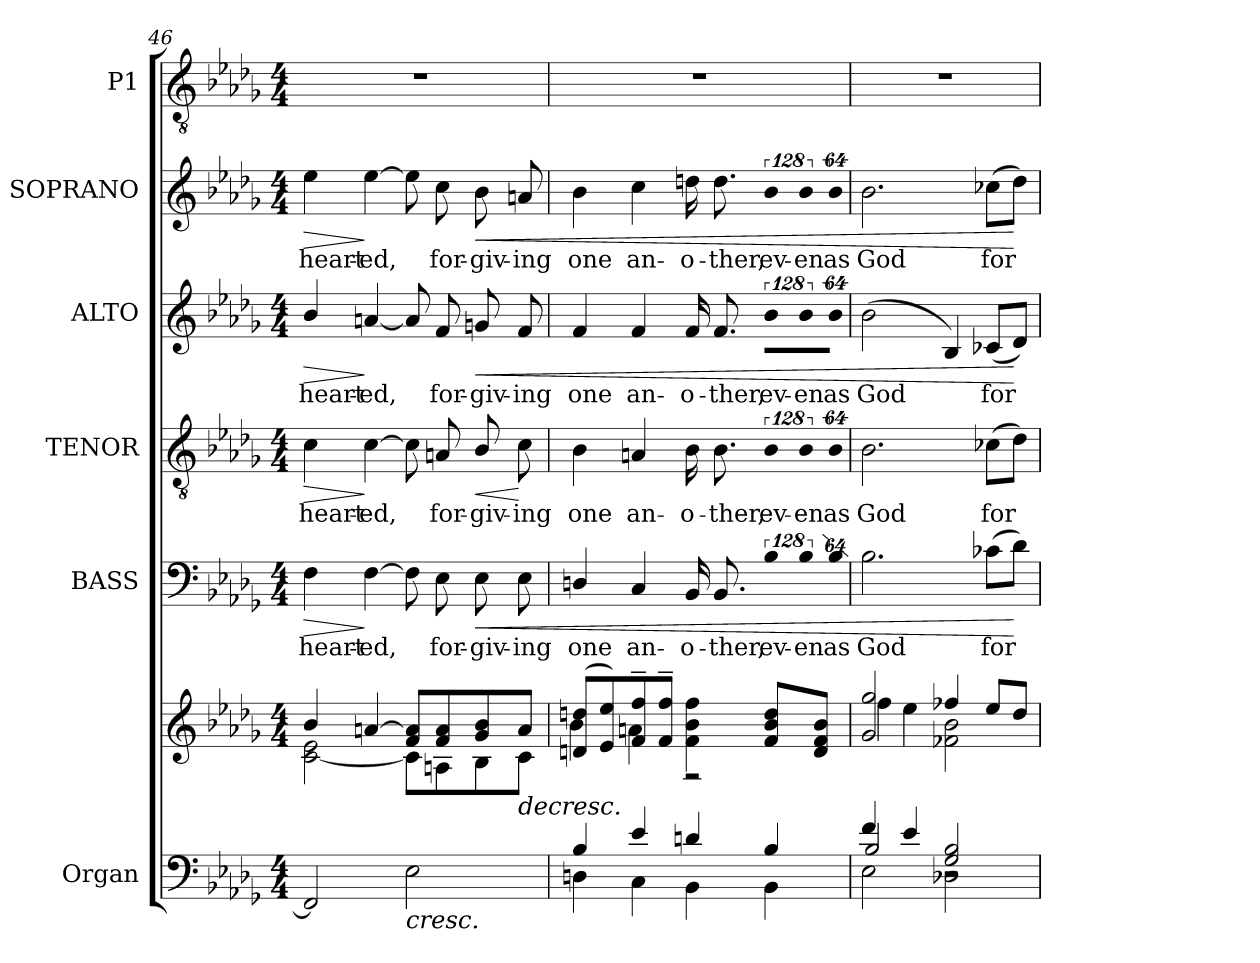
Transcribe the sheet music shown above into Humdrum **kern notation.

**kern	**kern	**dynam	**kern	**text	**dynam	**kern	**text	**dynam	**kern	**text	**dynam	**kern	**text	**dynam	**kern
*part6	*part6	*part6	*part5	*part5	*part5	*part4	*part4	*part4	*part3	*part3	*part3	*part2	*part2	*part2	*part1
*staff7	*staff6	*staff6/7	*staff5	*staff5	*staff5	*staff4	*staff4	*staff4	*staff3	*staff3	*staff3	*staff2	*staff2	*staff2	*staff1
*I"Organ	*	*	*I"BASS	*	*	*I"TENOR	*	*	*I"ALTO	*	*	*I"SOPRANO	*	*	*I"P1
*I'Org.	*	*	*I'B.	*	*	*I'T.	*	*	*I'A.	*	*	*I'S.	*	*	*
!!LO:LB:g=z
*clefF4	*clefG2	*	*clefF4	*	*	*clefGv2	*	*	*clefG2	*	*	*clefG2	*	*	*clefGv2
*	*	*	*	*	*	*ITrd7c12	*	*	*	*	*	*	*	*	*ITrd7c12
*k[b-e-a-d-g-]	*k[b-e-a-d-g-]	*	*k[b-e-a-d-g-]	*	*	*k[b-e-a-d-g-]	*	*	*k[b-e-a-d-g-]	*	*	*k[b-e-a-d-g-]	*	*	*k[b-e-a-d-g-]
*D-:	*D-:	*	*D-:	*	*	*D-:	*	*	*D-:	*	*	*D-:	*	*	*D-:
*M4/4	*M4/4	*	*M4/4	*	*	*M4/4	*	*	*M4/4	*	*	*M4/4	*	*	*M4/4
=46	=46	=46	=46	=46	=46	=46	=46	=46	=46	=46	=46	=46	=46	=46	=46
*	*^	*	*	*	*	*	*	*	*	*	*	*	*	*	*
!	!	!	!	!	!LO:LY:b:color=#000000	!LO:HP:b	!	!	!	!	!	!	!	!	!	!
!	!	!	!	!	!	!	!	!LO:LY:b:color=#000000	!LO:HP:b	!	!	!	!	!	!	!
!	!	!	!	!	!	!	!	!	!	!	!LO:LY:b:color=#000000	!LO:HP:b	!	!	!	!
!	!	!	!	!	!	!	!	!	!	!	!	!	!	!LO:LY:b:color=#000000	!LO:HP:b	!
2FFi/]	4b-i/	[2ci\ 2e-i	.	4Fi\	heart-	>	4Ci\	heart-	>	4b-i/	heart-	>	4ee-i\	heart-	>	1r
!	!	!	!	!	!LO:LY:b:color=#000000	!	!	!	!	!	!	!	!	!	!	!
!	!	!	!	!	!	!	!	!LO:LY:b:color=#000000	!	!	!	!	!	!	!	!
!	!	!	!	!	!	!	!	!	!	!	!LO:LY:b:color=#000000	!	!	!	!	!
!	!	!	!	!	!	!	!	!	!	!	!	!	!	!LO:LY:b:color=#000000	!	!
.	[4ani/	.	.	[4Fi\	-ed,	]	[4Ci\	-ed,	]	[4ani/	-ed,	]	[4ee-i\	-ed,	]	.
!	!	!	!LO:HP:n=1:b=2	!	!	!	!	!	!	!	!	!	!	!	!	!
2E-i\	8fi/ 8ai]L	8ci\L]	] <	8Fi\]	.	.	8Ci\]	.	.	8ai/]	.	.	8ee-i\]	.	.	.
!	!	!	!	!	!LO:LY:b:color=#000000	!	!	!	!	!	!	!	!	!	!	!
!	!	!	!	!	!	!	!	!LO:LY:b:color=#000000	!	!	!	!	!	!	!	!
!	!	!	!	!	!	!	!	!	!	!	!LO:LY:b:color=#000000	!	!	!	!	!
!	!	!	!	!	!	!	!	!	!	!	!	!	!	!LO:LY:b:color=#000000	!	!
.	8fi/ 8ai	8Ani\	.	8E-i\	for-	.	8AAni/	for-	.	8fi/	for-	.	8cci\	for-	.	.
!	!	!	!	!	!LO:LY:b:color=#000000	!LO:HP:b	!	!	!	!	!	!	!	!	!	!
!	!	!	!	!	!	!	!	!LO:LY:b:color=#000000	!LO:HP:b	!	!	!	!	!	!	!
!	!	!	!	!	!	!	!	!	!	!	!LO:LY:b:color=#000000	!LO:HP:b	!	!	!	!
!	!	!	!	!	!	!	!	!	!	!	!	!	!	!LO:LY:b:color=#000000	!LO:HP:b	!
.	8g-i/ 8b-i	8B-i\	.	8E-i\	-giv-	<	8BB-i/	-giv-	<	8gni/	-giv-	<	8b-i\	-giv-	<	.
!	!	!	!LO:HP:b	!	!	!	!	!	!	!	!	!	!	!	!	!
!	!	!	!	!	!LO:LY:b:color=#000000	!	!	!	!	!	!	!	!	!	!	!
!	!	!	!	!	!	!	!	!LO:LY:b:color=#000000	!	!	!	!	!	!	!	!
!	!	!	!	!	!	!	!	!	!	!	!LO:LY:b:color=#000000	!	!	!	!	!
!	!	!	!	!	!	!	!	!	!	!	!	!	!	!LO:LY:b:color=#000000	!	!
.	8ai/J	8ci\J	>	8E-i\	-ing	.	8Ci\	-ing	[	8fi/	-ing	.	8ani/	-ing	.	.
=47	=47	=47	=47	=47	=47	=47	=47	=47	=47	=47	=47	=47	=47	=47	=47	=47
*^	*	*	*	*	*	*	*	*	*	*	*	*	*	*	*	*
!	!	!	!	!	!	!LO:LY:b:color=#000000	!	!	!	!	!	!	!	!	!	!	!
!	!	!	!	!	!	!	!	!	!LO:LY:b:color=#000000	!	!	!	!	!	!	!	!
!	!	!	!	!	!	!	!	!	!	!	!	!LO:LY:b:color=#000000	!	!	!	!	!
!	!	!	!	!	!	!	!	!	!	!	!	!	!	!	!LO:LY:b:color=#000000	!	!
4B-i/	4Dni\	(8dni/ 8ddniL	4b-i\	.	4Dni/	one	.	4BB-i\	one	.	4fi/	one	.	4b-i\	one	.	1r
.	.	8e-i/ 8ee-i)	.	.	.	.	.	.	.	.	.	.	.	.	.	.	.
!	!	!	!	!	!	!LO:LY:b:color=#000000	!	!	!	!	!	!	!	!	!	!	!
!	!	!	!	!	!	!	!	!	!LO:LY:b:color=#000000	!	!	!	!	!	!	!	!
!	!	!	!	!	!	!	!	!	!	!	!	!LO:LY:b:color=#000000	!	!	!	!	!
!	!	!	!	!	!	!	!	!	!	!	!	!	!	!	!LO:LY:b:color=#000000	!	!
4e-i/	4Ci\	8fi/~ 8ffi~	4ani\	.	4Ci/	an-	.	4AAni/	an-	.	4fi/	an-	.	4cci\	an-	.	.
.	.	8fi/~ 8ffi~J	.	.	.	.	.	.	.	.	.	.	.	.	.	.	.
!	!	!	!	!	!	!LO:LY:b:color=#000000	!	!	!	!	!	!	!	!	!	!	!
!	!	!	!	!	!	!	!	!	!LO:LY:b:color=#000000	!	!	!	!	!	!	!	!
!	!	!	!	!	!	!	!	!	!	!	!	!LO:LY:b:color=#000000	!	!	!	!	!
!	!	!	!	!	!	!	!	!	!	!	!	!	!	!	!LO:LY:b:color=#000000	!	!
4dni/	4BB-i\	4fi\ 4b-i 4ffi	2r	.	16BB-i/	-o-	.	16BB-i\	-o-	.	16fi/	-o-	.	16ddni\	-o-	.	.
!	!	!	!	!	!	!LO:LY:b:color=#000000	!	!	!	!	!	!	!	!	!	!	!
!	!	!	!	!	!	!	!	!	!LO:LY:b:color=#000000	!	!	!	!	!	!	!	!
!	!	!	!	!	!	!	!	!	!	!	!	!LO:LY:b:color=#000000	!	!	!	!	!
!	!	!	!	!	!	!	!	!	!	!	!	!	!	!	!LO:LY:b:color=#000000	!	!
.	.	.	.	.	8.BB-i/	-ther,	.	8.BB-i\	-ther,	.	8.fi/	-ther,	.	8.ddi\	-ther,	.	.
!	!	!	!	!	!LO:N:vis=8	!	!	!	!	!	!	!	!	!	!	!	!
!	!	!	!	!	!	!LO:LY:b:color=#000000	!	!LO:N:vis=8	!	!	!	!	!	!	!	!	!
!	!	!	!	!	!	!	!	!	!LO:LY:b:color=#000000	!	!LO:N:vis=8	!	!	!	!	!	!
!	!	!	!	!	!	!	!	!	!	!	!	!LO:LY:b:color=#000000	!	!LO:N:vis=8	!	!	!
!	!	!	!	!	!	!	!	!	!	!	!	!	!	!	!LO:LY:b:color=#000000	!	!
4B-i/	4BB-i\	8fi/ 8b-i 8ddiL	.	.	1024%85B-i\	ev-	.	1024%85BB-i\	ev-	.	1024%85b-i\L	ev-	.	1024%85b-i\	ev-	.	.
!	!	!	!	!	!LO:N:vis=8	!	!	!	!	!	!	!	!	!	!	!	!
!	!	!	!	!	!	!LO:LY:b:color=#000000	!	!LO:N:vis=8	!	!	!	!	!	!	!	!	!
!	!	!	!	!	!	!	!	!	!LO:LY:b:color=#000000	!	!LO:N:vis=8	!	!	!	!	!	!
!	!	!	!	!	!	!	!	!	!	!	!	!LO:LY:b:color=#000000	!	!LO:N:vis=8	!	!	!
!	!	!	!	!	!	!	!	!	!	!	!	!	!	!	!LO:LY:b:color=#000000	!	!
.	.	.	.	.	1024%85B-i\	-en	.	1024%85BB-i\	-en	.	1024%85b-i\	-en	.	1024%85b-i\	-en	.	.
.	.	8di/ 8fi 8b-iJ	.	.	.	.	.	.	.	.	.	.	.	.	.	.	.
!	!	!	!	!	!LO:N:vis=8	!	!	!	!	!	!	!	!	!	!	!	!
!	!	!	!	!	!	!LO:LY:b:color=#000000	!	!LO:N:vis=8	!	!	!	!	!	!	!	!	!
!	!	!	!	!	!	!	!	!	!LO:LY:b:color=#000000	!	!LO:N:vis=8	!	!	!	!	!	!
!	!	!	!	!	!	!	!	!	!	!	!	!LO:LY:b:color=#000000	!	!LO:N:vis=8	!	!	!
!	!	!	!	!	!	!	!	!	!	!	!	!	!	!	!LO:LY:b:color=#000000	!	!
.	.	.	.	.	512%43B-i\	as	.	512%43BB-i\	as	.	512%43b-i\J	as	.	512%43b-i\	as	.	.
=48	=48	=48	=48	=48	=48	=48	=48	=48	=48	=48	=48	=48	=48	=48	=48	=48	=48
*	*^	*	*	*	*	*	*	*	*	*	*	*	*	*	*	*	*
!	!	!	!	!	!	!	!LO:LY:b:color=#000000	!	!	!	!	!	!	!	!	!	!	!
!	!	!	!	!	!	!	!	!	!	!LO:LY:b:color=#000000	!	!	!	!	!	!	!	!
!	!	!	!	!	!	!	!	!	!	!	!	!	!LO:LY:b:color=#000000	!	!	!	!	!
!	!	!	!	!	!	!	!	!	!	!	!	!	!	!	!	!LO:LY:b:color=#000000	!	!
4fi/	2E-i\	2B-i/	2g-i/ 2gg-i	4ffi\	.	2.B-i\	God	.	2.BB-i\	God	.	(2b-i\	God	.	2.b-i\	God	.	1r
4e-i/	.	.	.	4ee-i\	.	.	.	.	.	.	.	.	.	.	.	.	.	.
2G-i/ 2B-i	2D-Xi\	2r	4ff-Xi/	2f-Xi\ 2b-i	.	.	.	.	.	.	.	4B-i/)	.	.	.	.	.	.
!	!	!	!	!	!	!	!LO:LY:b:color=#000000	!	!	!	!	!	!	!	!	!	!	!
!	!	!	!	!	!	!	!	!	!	!LO:LY:b:color=#000000	!	!	!	!	!	!	!	!
!	!	!	!	!	!	!	!	!	!	!	!	!	!LO:LY:b:color=#000000	!	!	!	!	!
!	!	!	!	!	!	!	!	!	!	!	!	!	!	!	!	!LO:LY:b:color=#000000	!	!
.	.	.	8ee-i/L	.	.	(8c-Xi\L	for	.	(8C-Xi\L	for	.	(8c-Xi/L	for	.	(8cc-Xi\L	for	.	.
.	.	.	8dd-i/J	.	.	8d-i\J)	.	[	8D-i\J)	.	.	8d-i/J)	.	[	8dd-i\J)	.	[	.
*v	*v	*v	*	*	*	*	*	*	*	*	*	*	*	*	*	*	*	*
*	*v	*v	*	*	*	*	*	*	*	*	*	*	*	*	*	*
.	.	[	.	.	.	.	.	.	.	.	.	.	.	.	.
=	=	=	=	=	=	=	=	=	=	=	=	=	=	=	=
*-	*-	*-	*-	*-	*-	*-	*-	*-	*-	*-	*-	*-	*-	*-	*-
